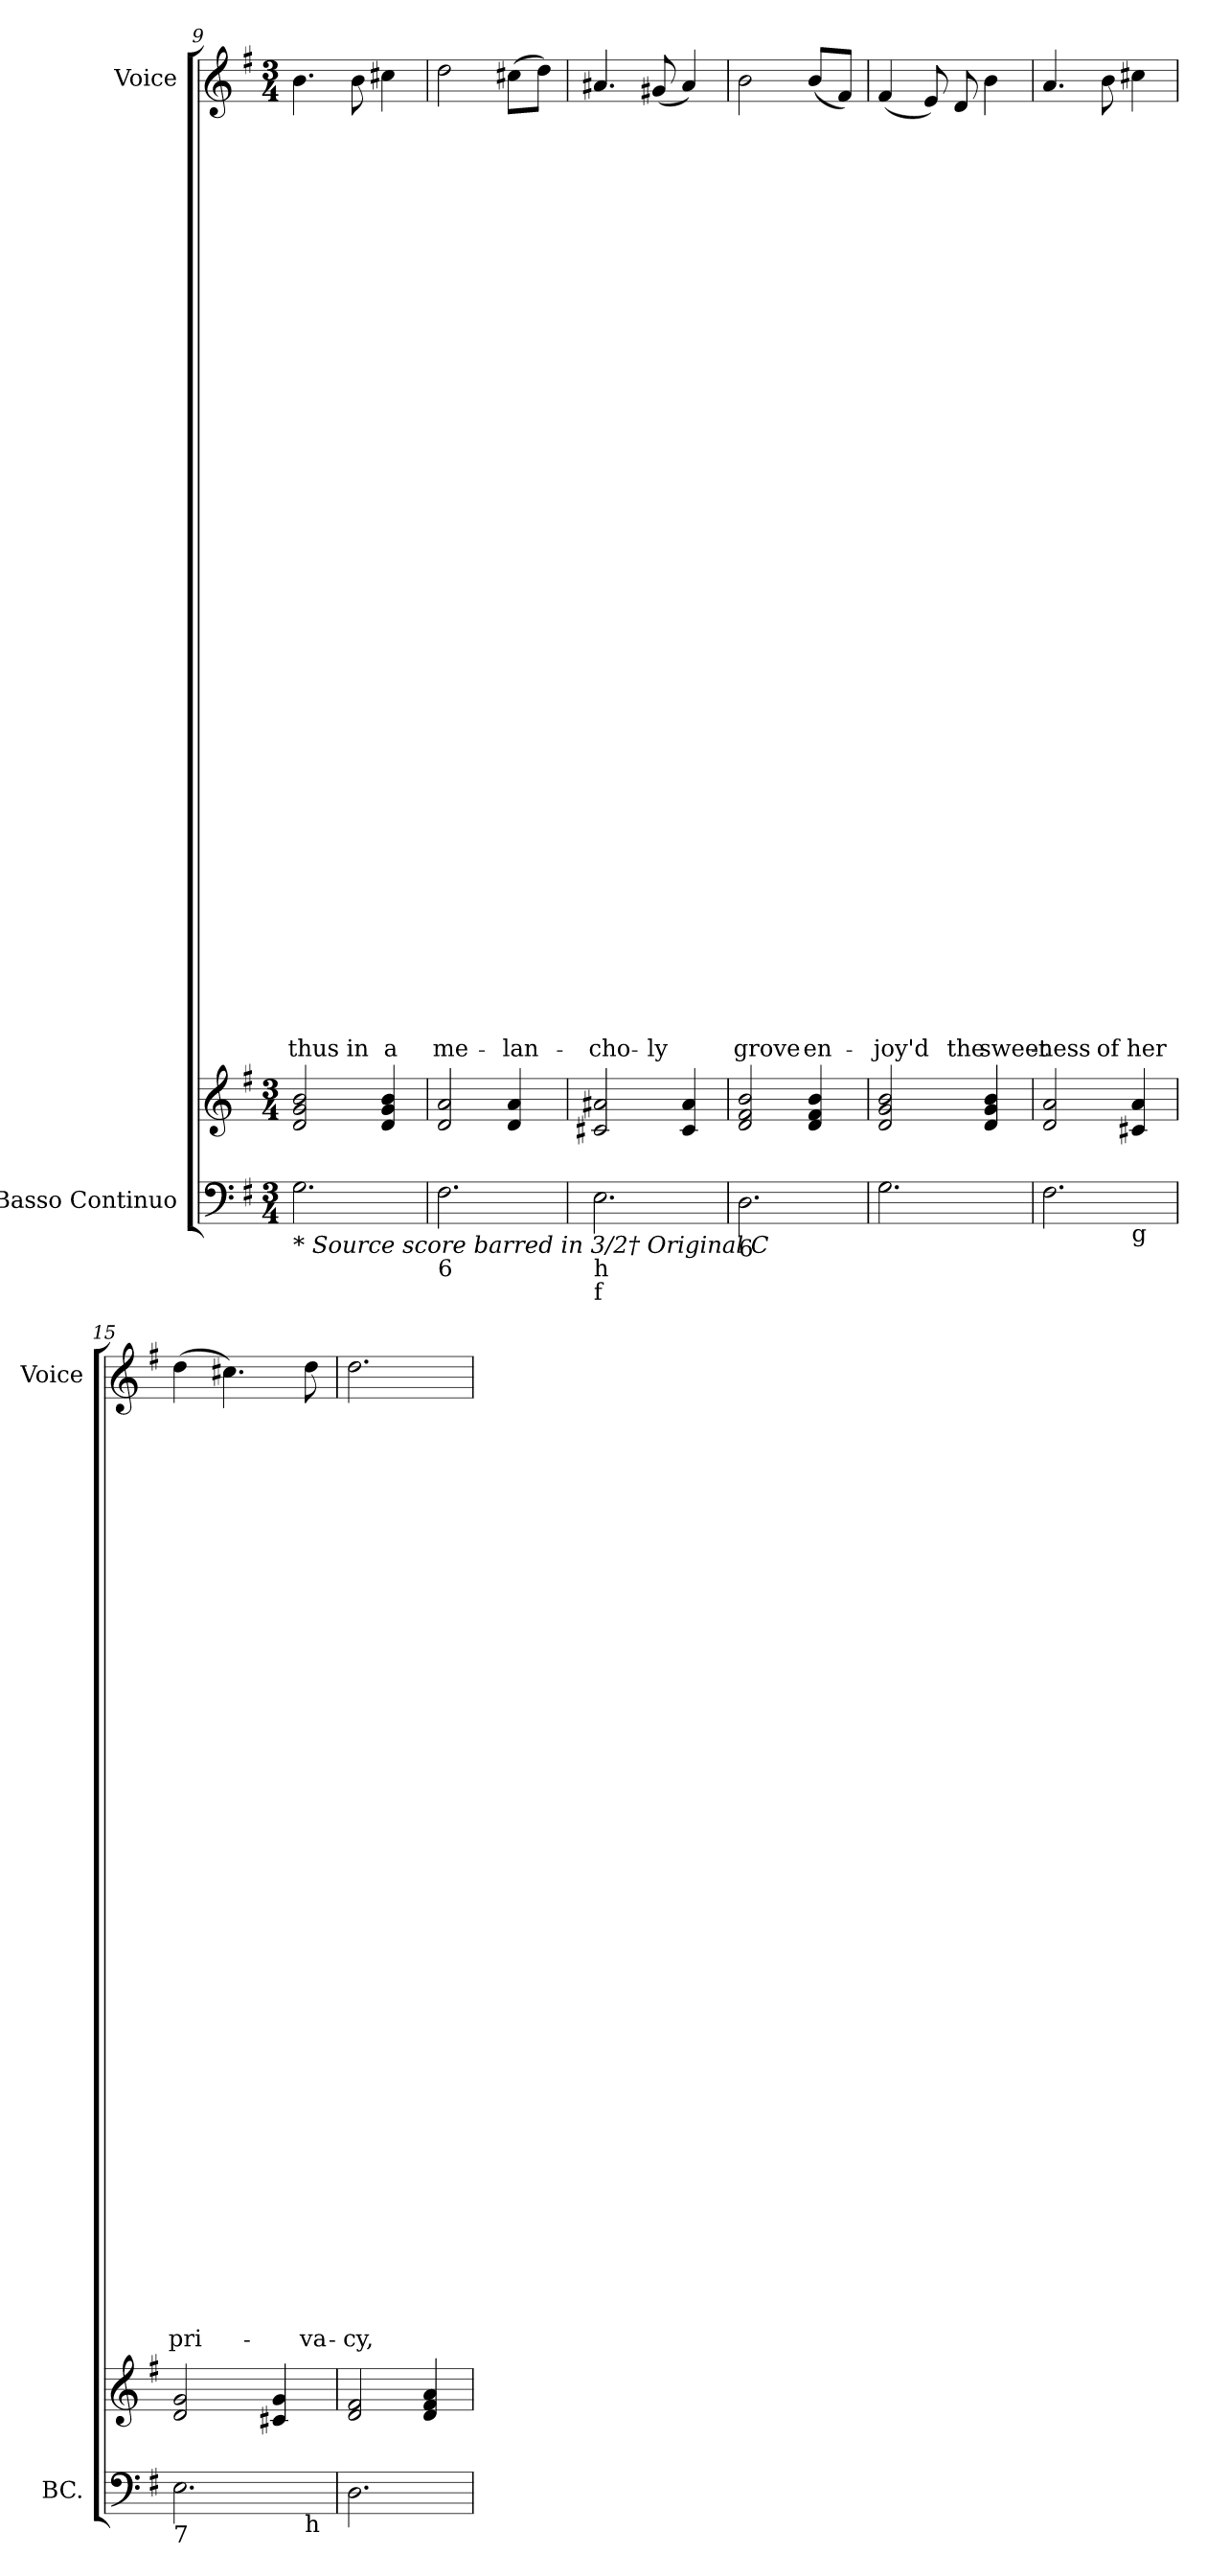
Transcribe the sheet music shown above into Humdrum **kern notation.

**kern	**kern	**kern	**text	**text	**text	**text	**text	**text	**text	**text	**text	**text	**text	**text	**text	**text	**text	**text	**text	**text	**text	**text	**text	**text	**text	**text	**text	**text	**text	**text	**text	**text	**text	**text	**text	**text	**text	**text	**text	**text	**text	**text	**text
*part2	*part2	*part1	*part1	*part1	*part1	*part1	*part1	*part1	*part1	*part1	*part1	*part1	*part1	*part1	*part1	*part1	*part1	*part1	*part1	*part1	*part1	*part1	*part1	*part1	*part1	*part1	*part1	*part1	*part1	*part1	*part1	*part1	*part1	*part1	*part1	*part1	*part1	*part1	*part1	*part1	*part1	*part1	*part1
*staff3	*staff2	*staff1	*staff1	*staff1	*staff1	*staff1	*staff1	*staff1	*staff1	*staff1	*staff1	*staff1	*staff1	*staff1	*staff1	*staff1	*staff1	*staff1	*staff1	*staff1	*staff1	*staff1	*staff1	*staff1	*staff1	*staff1	*staff1	*staff1	*staff1	*staff1	*staff1	*staff1	*staff1	*staff1	*staff1	*staff1	*staff1	*staff1	*staff1	*staff1	*staff1	*staff1	*staff1
*I"Basso Continuo	*	*I"Voice	*	*	*	*	*	*	*	*	*	*	*	*	*	*	*	*	*	*	*	*	*	*	*	*	*	*	*	*	*	*	*	*	*	*	*	*	*	*	*	*	*
*I'BC.	*	*I'Voice	*	*	*	*	*	*	*	*	*	*	*	*	*	*	*	*	*	*	*	*	*	*	*	*	*	*	*	*	*	*	*	*	*	*	*	*	*	*	*	*	*
!!LO:LB:g=z
*clefF4	*clefG2	*clefG2	*	*	*	*	*	*	*	*	*	*	*	*	*	*	*	*	*	*	*	*	*	*	*	*	*	*	*	*	*	*	*	*	*	*	*	*	*	*	*	*	*
*k[f#]	*k[f#]	*k[f#]	*	*	*	*	*	*	*	*	*	*	*	*	*	*	*	*	*	*	*	*	*	*	*	*	*	*	*	*	*	*	*	*	*	*	*	*	*	*	*	*	*
*G:	*G:	*G:	*	*	*	*	*	*	*	*	*	*	*	*	*	*	*	*	*	*	*	*	*	*	*	*	*	*	*	*	*	*	*	*	*	*	*	*	*	*	*	*	*
*M3/4	*M3/4	*M3/4	*	*	*	*	*	*	*	*	*	*	*	*	*	*	*	*	*	*	*	*	*	*	*	*	*	*	*	*	*	*	*	*	*	*	*	*	*	*	*	*	*
=9	=9	=9	=9	=9	=9	=9	=9	=9	=9	=9	=9	=9	=9	=9	=9	=9	=9	=9	=9	=9	=9	=9	=9	=9	=9	=9	=9	=9	=9	=9	=9	=9	=9	=9	=9	=9	=9	=9	=9	=9	=9	=9	=9
!LO:TX:b:i:t=* Source score barred in 3/2† Original C	!	!	!	!	!	!	!	!	!	!	!	!	!	!	!	!	!	!	!	!	!	!	!	!	!	!	!	!	!	!	!	!	!	!	!	!	!	!	!	!	!	!	!
!	!	!	!	!	!	!	!	!	!	!	!	!	!	!	!	!	!	!	!	!	!	!	!	!	!	!	!	!	!	!	!	!	!	!	!	!	!	!	!	!	!	!	!LO:LY:b
2.G\	2d/ 2g/ 2b/	4.b\	.	.	.	.	.	.	.	.	.	.	.	.	.	.	.	.	.	.	.	.	.	.	.	.	.	.	.	.	.	.	.	.	.	.	.	.	.	.	.	.	thus
!	!	!	!	!	!	!	!	!	!	!	!	!	!	!	!	!	!	!	!	!	!	!	!	!	!	!	!	!	!	!	!	!	!	!	!	!	!	!	!	!	!	!	!LO:LY:b
.	.	8b\	.	.	.	.	.	.	.	.	.	.	.	.	.	.	.	.	.	.	.	.	.	.	.	.	.	.	.	.	.	.	.	.	.	.	.	.	.	.	.	.	in
!	!	!	!	!	!	!	!	!	!	!	!	!	!	!	!	!	!	!	!	!	!	!	!	!	!	!	!	!	!	!	!	!	!	!	!	!	!	!	!	!	!	!	!LO:LY:b
.	4d/ 4g/ 4b/	4cc#X\	.	.	.	.	.	.	.	.	.	.	.	.	.	.	.	.	.	.	.	.	.	.	.	.	.	.	.	.	.	.	.	.	.	.	.	.	.	.	.	.	a
=10	=10	=10	=10	=10	=10	=10	=10	=10	=10	=10	=10	=10	=10	=10	=10	=10	=10	=10	=10	=10	=10	=10	=10	=10	=10	=10	=10	=10	=10	=10	=10	=10	=10	=10	=10	=10	=10	=10	=10	=10	=10	=10	=10
!LO:TX:b:t=6	!	!	!	!	!	!	!	!	!	!	!	!	!	!	!	!	!	!	!	!	!	!	!	!	!	!	!	!	!	!	!	!	!	!	!	!	!	!	!	!	!	!	!
!	!	!	!	!	!	!	!	!	!	!	!	!	!	!	!	!	!	!	!	!	!	!	!	!	!	!	!	!	!	!	!	!	!	!	!	!	!	!	!	!	!	!	!LO:LY:b
2.F#\	2d/ 2a/	2dd\	.	.	.	.	.	.	.	.	.	.	.	.	.	.	.	.	.	.	.	.	.	.	.	.	.	.	.	.	.	.	.	.	.	.	.	.	.	.	.	.	me-
!	!	!	!	!	!	!	!	!	!	!	!	!	!	!	!	!	!	!	!	!	!	!	!	!	!	!	!	!	!	!	!	!	!	!	!	!	!	!	!	!	!	!	!LO:LY:b
.	4d/ 4a/	(>8cc#X\L	.	.	.	.	.	.	.	.	.	.	.	.	.	.	.	.	.	.	.	.	.	.	.	.	.	.	.	.	.	.	.	.	.	.	.	.	.	.	.	.	-lan-
.	.	8dd\J)	.	.	.	.	.	.	.	.	.	.	.	.	.	.	.	.	.	.	.	.	.	.	.	.	.	.	.	.	.	.	.	.	.	.	.	.	.	.	.	.	.
=11	=11	=11	=11	=11	=11	=11	=11	=11	=11	=11	=11	=11	=11	=11	=11	=11	=11	=11	=11	=11	=11	=11	=11	=11	=11	=11	=11	=11	=11	=11	=11	=11	=11	=11	=11	=11	=11	=11	=11	=11	=11	=11	=11
!LO:TX:b:t=h	!	!	!	!	!	!	!	!	!	!	!	!	!	!	!	!	!	!	!	!	!	!	!	!	!	!	!	!	!	!	!	!	!	!	!	!	!	!	!	!	!	!	!
!LO:TX:b:t=f	!	!	!	!	!	!	!	!	!	!	!	!	!	!	!	!	!	!	!	!	!	!	!	!	!	!	!	!	!	!	!	!	!	!	!	!	!	!	!	!	!	!	!
!	!	!	!	!	!	!	!	!	!	!	!	!	!	!	!	!	!	!	!	!	!	!	!	!	!	!	!	!	!	!	!	!	!	!	!	!	!	!	!	!	!	!	!LO:LY:b
2.E\	2c#X/ 2a#X/	4.a#X/	.	.	.	.	.	.	.	.	.	.	.	.	.	.	.	.	.	.	.	.	.	.	.	.	.	.	.	.	.	.	.	.	.	.	.	.	.	.	.	.	-cho-
!	!	!	!	!	!	!	!	!	!	!	!	!	!	!	!	!	!	!	!	!	!	!	!	!	!	!	!	!	!	!	!	!	!	!	!	!	!	!	!	!	!	!	!LO:LY:b
.	.	(<8g#X/	.	.	.	.	.	.	.	.	.	.	.	.	.	.	.	.	.	.	.	.	.	.	.	.	.	.	.	.	.	.	.	.	.	.	.	.	.	.	.	.	-ly
.	4c#/ 4a#/	4a#/)	.	.	.	.	.	.	.	.	.	.	.	.	.	.	.	.	.	.	.	.	.	.	.	.	.	.	.	.	.	.	.	.	.	.	.	.	.	.	.	.	.
=12	=12	=12	=12	=12	=12	=12	=12	=12	=12	=12	=12	=12	=12	=12	=12	=12	=12	=12	=12	=12	=12	=12	=12	=12	=12	=12	=12	=12	=12	=12	=12	=12	=12	=12	=12	=12	=12	=12	=12	=12	=12	=12	=12
!LO:TX:b:t=6	!	!	!	!	!	!	!	!	!	!	!	!	!	!	!	!	!	!	!	!	!	!	!	!	!	!	!	!	!	!	!	!	!	!	!	!	!	!	!	!	!	!	!
!	!	!	!	!	!	!	!	!	!	!	!	!	!	!	!	!	!	!	!	!	!	!	!	!	!	!	!	!	!	!	!	!	!	!	!	!	!	!	!	!	!	!	!LO:LY:b
2.D\	2d/ 2f#/ 2b/	2b\	.	.	.	.	.	.	.	.	.	.	.	.	.	.	.	.	.	.	.	.	.	.	.	.	.	.	.	.	.	.	.	.	.	.	.	.	.	.	.	.	grove
!	!	!	!	!	!	!	!	!	!	!	!	!	!	!	!	!	!	!	!	!	!	!	!	!	!	!	!	!	!	!	!	!	!	!	!	!	!	!	!	!	!	!	!LO:LY:b
.	4d/ 4f#/ 4b/	(<8b/L	.	.	.	.	.	.	.	.	.	.	.	.	.	.	.	.	.	.	.	.	.	.	.	.	.	.	.	.	.	.	.	.	.	.	.	.	.	.	.	.	en-
.	.	8f#/J)	.	.	.	.	.	.	.	.	.	.	.	.	.	.	.	.	.	.	.	.	.	.	.	.	.	.	.	.	.	.	.	.	.	.	.	.	.	.	.	.	.
=13	=13	=13	=13	=13	=13	=13	=13	=13	=13	=13	=13	=13	=13	=13	=13	=13	=13	=13	=13	=13	=13	=13	=13	=13	=13	=13	=13	=13	=13	=13	=13	=13	=13	=13	=13	=13	=13	=13	=13	=13	=13	=13	=13
!	!	!	!	!	!	!	!	!	!	!	!	!	!	!	!	!	!	!	!	!	!	!	!	!	!	!	!	!	!	!	!	!	!	!	!	!	!	!	!	!	!	!	!LO:LY:b
2.G\	2d/ 2g/ 2b/	(<4f#/	.	.	.	.	.	.	.	.	.	.	.	.	.	.	.	.	.	.	.	.	.	.	.	.	.	.	.	.	.	.	.	.	.	.	.	.	.	.	.	.	-joy'd
.	.	8e/)	.	.	.	.	.	.	.	.	.	.	.	.	.	.	.	.	.	.	.	.	.	.	.	.	.	.	.	.	.	.	.	.	.	.	.	.	.	.	.	.	.
!	!	!	!	!	!	!	!	!	!	!	!	!	!	!	!	!	!	!	!	!	!	!	!	!	!	!	!	!	!	!	!	!	!	!	!	!	!	!	!	!	!	!	!LO:LY:b
.	.	8d/	.	.	.	.	.	.	.	.	.	.	.	.	.	.	.	.	.	.	.	.	.	.	.	.	.	.	.	.	.	.	.	.	.	.	.	.	.	.	.	.	the
!	!	!	!	!	!	!	!	!	!	!	!	!	!	!	!	!	!	!	!	!	!	!	!	!	!	!	!	!	!	!	!	!	!	!	!	!	!	!	!	!	!	!	!LO:LY:b
.	4d/ 4g/ 4b/	4b\	.	.	.	.	.	.	.	.	.	.	.	.	.	.	.	.	.	.	.	.	.	.	.	.	.	.	.	.	.	.	.	.	.	.	.	.	.	.	.	.	sweet-
=14	=14	=14	=14	=14	=14	=14	=14	=14	=14	=14	=14	=14	=14	=14	=14	=14	=14	=14	=14	=14	=14	=14	=14	=14	=14	=14	=14	=14	=14	=14	=14	=14	=14	=14	=14	=14	=14	=14	=14	=14	=14	=14	=14
!LO:TX:b:t=6	!	!	!	!	!	!	!	!	!	!	!	!	!	!	!	!	!	!	!	!	!	!	!	!	!	!	!	!	!	!	!	!	!	!	!	!	!	!	!	!	!	!	!
!	!	!	!	!	!	!	!	!	!	!	!	!	!	!	!	!	!	!	!	!	!	!	!	!	!	!	!	!	!	!	!	!	!	!	!	!	!	!	!	!	!	!	!LO:LY:b
*^	*	*	*	*	*	*	*	*	*	*	*	*	*	*	*	*	*	*	*	*	*	*	*	*	*	*	*	*	*	*	*	*	*	*	*	*	*	*	*	*	*	*	*
2.F#\	2ryy	2d/ 2a/	4.a/	.	.	.	.	.	.	.	.	.	.	.	.	.	.	.	.	.	.	.	.	.	.	.	.	.	.	.	.	.	.	.	.	.	.	.	.	.	.	.	.	-ness
!	!	!	!	!	!	!	!	!	!	!	!	!	!	!	!	!	!	!	!	!	!	!	!	!	!	!	!	!	!	!	!	!	!	!	!	!	!	!	!	!	!	!	!	!LO:LY:b
.	.	.	8b\	.	.	.	.	.	.	.	.	.	.	.	.	.	.	.	.	.	.	.	.	.	.	.	.	.	.	.	.	.	.	.	.	.	.	.	.	.	.	.	.	of
!	!LO:TX:b:t=g	!	!	!	!	!	!	!	!	!	!	!	!	!	!	!	!	!	!	!	!	!	!	!	!	!	!	!	!	!	!	!	!	!	!	!	!	!	!	!	!	!	!	!
!	!	!	!	!	!	!	!	!	!	!	!	!	!	!	!	!	!	!	!	!	!	!	!	!	!	!	!	!	!	!	!	!	!	!	!	!	!	!	!	!	!	!	!	!LO:LY:b
.	4ryy	4c#X/ 4a/	4cc#X\	.	.	.	.	.	.	.	.	.	.	.	.	.	.	.	.	.	.	.	.	.	.	.	.	.	.	.	.	.	.	.	.	.	.	.	.	.	.	.	.	her
=15	=15	=15	=15	=15	=15	=15	=15	=15	=15	=15	=15	=15	=15	=15	=15	=15	=15	=15	=15	=15	=15	=15	=15	=15	=15	=15	=15	=15	=15	=15	=15	=15	=15	=15	=15	=15	=15	=15	=15	=15	=15	=15	=15	=15
!LO:TX:b:t=7	!	!	!	!	!	!	!	!	!	!	!	!	!	!	!	!	!	!	!	!	!	!	!	!	!	!	!	!	!	!	!	!	!	!	!	!	!	!	!	!	!	!	!	!
!	!	!	!	!	!	!	!	!	!	!	!	!	!	!	!	!	!	!	!	!	!	!	!	!	!	!	!	!	!	!	!	!	!	!	!	!	!	!	!	!	!	!	!	!LO:LY:b
2.E\	2ryy	2d/ 2g/	(>4dd\	.	.	.	.	.	.	.	.	.	.	.	.	.	.	.	.	.	.	.	.	.	.	.	.	.	.	.	.	.	.	.	.	.	.	.	.	.	.	.	.	pri-
.	.	.	4.cc#X\)	.	.	.	.	.	.	.	.	.	.	.	.	.	.	.	.	.	.	.	.	.	.	.	.	.	.	.	.	.	.	.	.	.	.	.	.	.	.	.	.	.
.	8ryy	4c#X/ 4g/	.	.	.	.	.	.	.	.	.	.	.	.	.	.	.	.	.	.	.	.	.	.	.	.	.	.	.	.	.	.	.	.	.	.	.	.	.	.	.	.	.	.
!	!LO:TX:b:t=h	!	!	!	!	!	!	!	!	!	!	!	!	!	!	!	!	!	!	!	!	!	!	!	!	!	!	!	!	!	!	!	!	!	!	!	!	!	!	!	!	!	!	!
!	!	!	!	!	!	!	!	!	!	!	!	!	!	!	!	!	!	!	!	!	!	!	!	!	!	!	!	!	!	!	!	!	!	!	!	!	!	!	!	!	!	!	!	!LO:LY:b
.	8ryy	.	8dd\	.	.	.	.	.	.	.	.	.	.	.	.	.	.	.	.	.	.	.	.	.	.	.	.	.	.	.	.	.	.	.	.	.	.	.	.	.	.	.	.	-va-
=16	=16	=16	=16	=16	=16	=16	=16	=16	=16	=16	=16	=16	=16	=16	=16	=16	=16	=16	=16	=16	=16	=16	=16	=16	=16	=16	=16	=16	=16	=16	=16	=16	=16	=16	=16	=16	=16	=16	=16	=16	=16	=16	=16	=16
!	!	!	!	!	!	!	!	!	!	!	!	!	!	!	!	!	!	!	!	!	!	!	!	!	!	!	!	!	!	!	!	!	!	!	!	!	!	!	!	!	!	!	!	!LO:LY:b
*v	*v	*	*	*	*	*	*	*	*	*	*	*	*	*	*	*	*	*	*	*	*	*	*	*	*	*	*	*	*	*	*	*	*	*	*	*	*	*	*	*	*	*	*	*
2.D\	2d/ 2f#/	2.dd\	.	.	.	.	.	.	.	.	.	.	.	.	.	.	.	.	.	.	.	.	.	.	.	.	.	.	.	.	.	.	.	.	.	.	.	.	.	.	.	.	-cy,
.	4d/ 4f#/ 4a/	.	.	.	.	.	.	.	.	.	.	.	.	.	.	.	.	.	.	.	.	.	.	.	.	.	.	.	.	.	.	.	.	.	.	.	.	.	.	.	.	.	.
=	=	=	=	=	=	=	=	=	=	=	=	=	=	=	=	=	=	=	=	=	=	=	=	=	=	=	=	=	=	=	=	=	=	=	=	=	=	=	=	=	=	=	=
*-	*-	*-	*-	*-	*-	*-	*-	*-	*-	*-	*-	*-	*-	*-	*-	*-	*-	*-	*-	*-	*-	*-	*-	*-	*-	*-	*-	*-	*-	*-	*-	*-	*-	*-	*-	*-	*-	*-	*-	*-	*-	*-	*-
